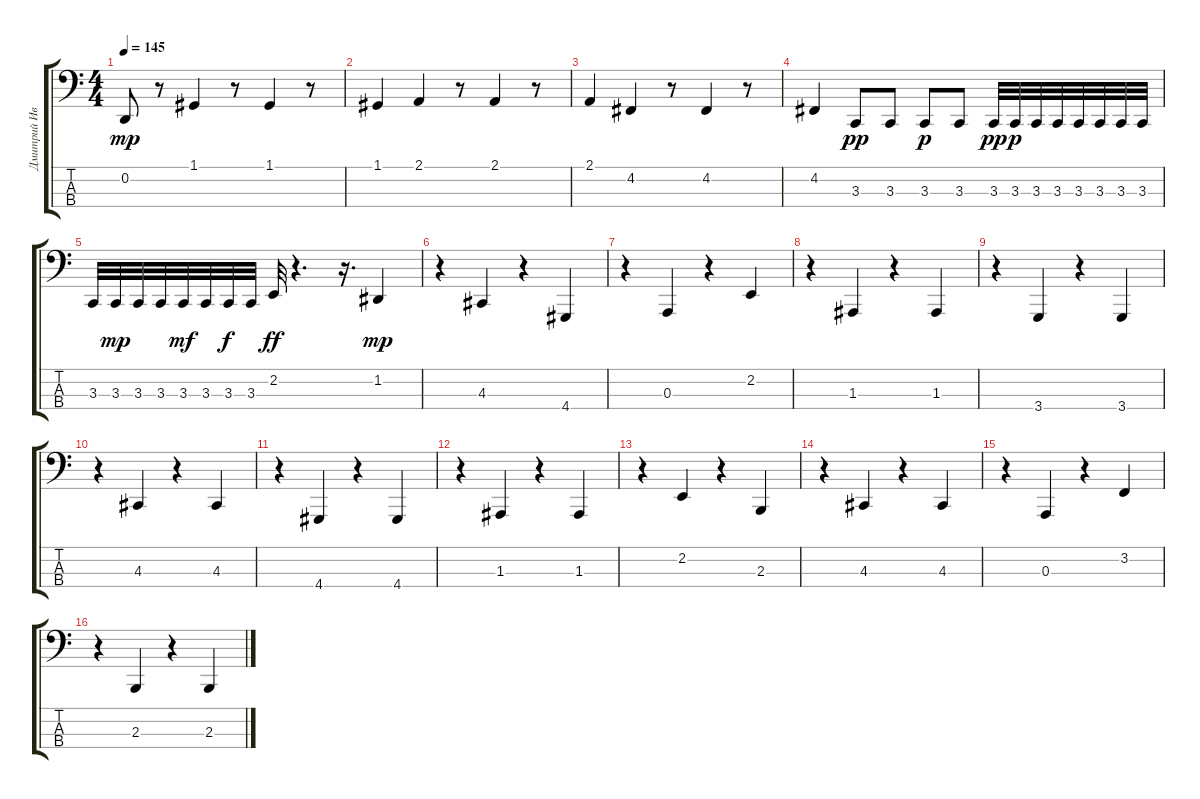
\track ("Дмитрий Иванов" "Дмитрий Ив") {instrument timpani}
\staff {score tabs}
\tuning (G2 D2 A1 E1) {hide}
\ts (4 4)
\tempo 145
\clef f4
\ks c
0.2.8{dy mp} r.8 1.1.4 r.8 1.1.4 r.8 |
1.1.4 2.1.4 r.8 2.1.4 r.8 |
2.1.4 4.2.4 r.8 4.2.4 r.8 |
4.2.4 3.3.8{dy pp} 3.3.8 3.3.8{dy p} 3.3.8 3.3.32{dy pp} 3.3.32{dy p} 3.3.32 3.3.32 3.3.32 3.3.32 3.3.32 3.3.32 |
3.3.32 3.3.32{dy mp} 3.3.32 3.3.32 3.3.32{dy mf} 3.3.32 3.3.32{dy f} 3.3.32 2.2.32{dy ff} r.4{d} r.16{d} 1.2.4{dy mp} |
r.4 4.3.4 r.4 4.4.4 |
r.4 0.3.4 r.4 2.2.4 |
r.4 1.3.4 r.4 1.3.4 |
r.4 3.4.4 r.4 3.4.4 |
r.4 4.3.4 r.4 4.3.4 |
r.4 4.4.4 r.4 4.4.4 |
r.4 1.3.4 r.4 1.3.4 |
r.4 2.2.4 r.4 2.3.4 |
r.4 4.3.4 r.4 4.3.4 |
r.4 0.3.4 r.4 3.2.4 |
r.4 2.3.4 r.4 2.3.4
